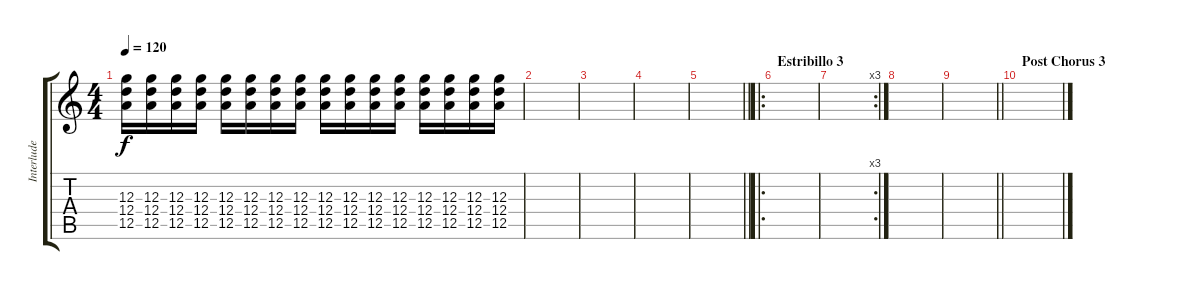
\track ("Interlude 2" "Interlude ") {instrument overdrivenguitar}
\staff {score tabs}
\tuning (E4 B3 G3 D3 A2 E2) {hide}
\ts (4 4)
\tempo 120
\clef g2
\ks c
(12.3 12.4 12.5).16{dy f} (12.3 12.4 12.5).16 (12.3 12.4 12.5).16 (12.3 12.4 12.5).16 (12.3 12.4 12.5).16 (12.3 12.4 12.5).16 (12.3 12.4 12.5).16 (12.3 12.4 12.5).16 (12.3 12.4 12.5).16 (12.3 12.4 12.5).16 (12.3 12.4 12.5).16 (12.3 12.4 12.5).16 (12.3 12.4 12.5).16 (12.3 12.4 12.5).16 (12.3 12.4 12.5).16 (12.3 12.4 12.5).16 |
|
|
|
\barLineRight lightlight
|
\ro
\section ("" "Estribillo 3")
|
\rc 3
|
|
\barLineRight lightlight
|
\section ("" "Post Chorus 3")
